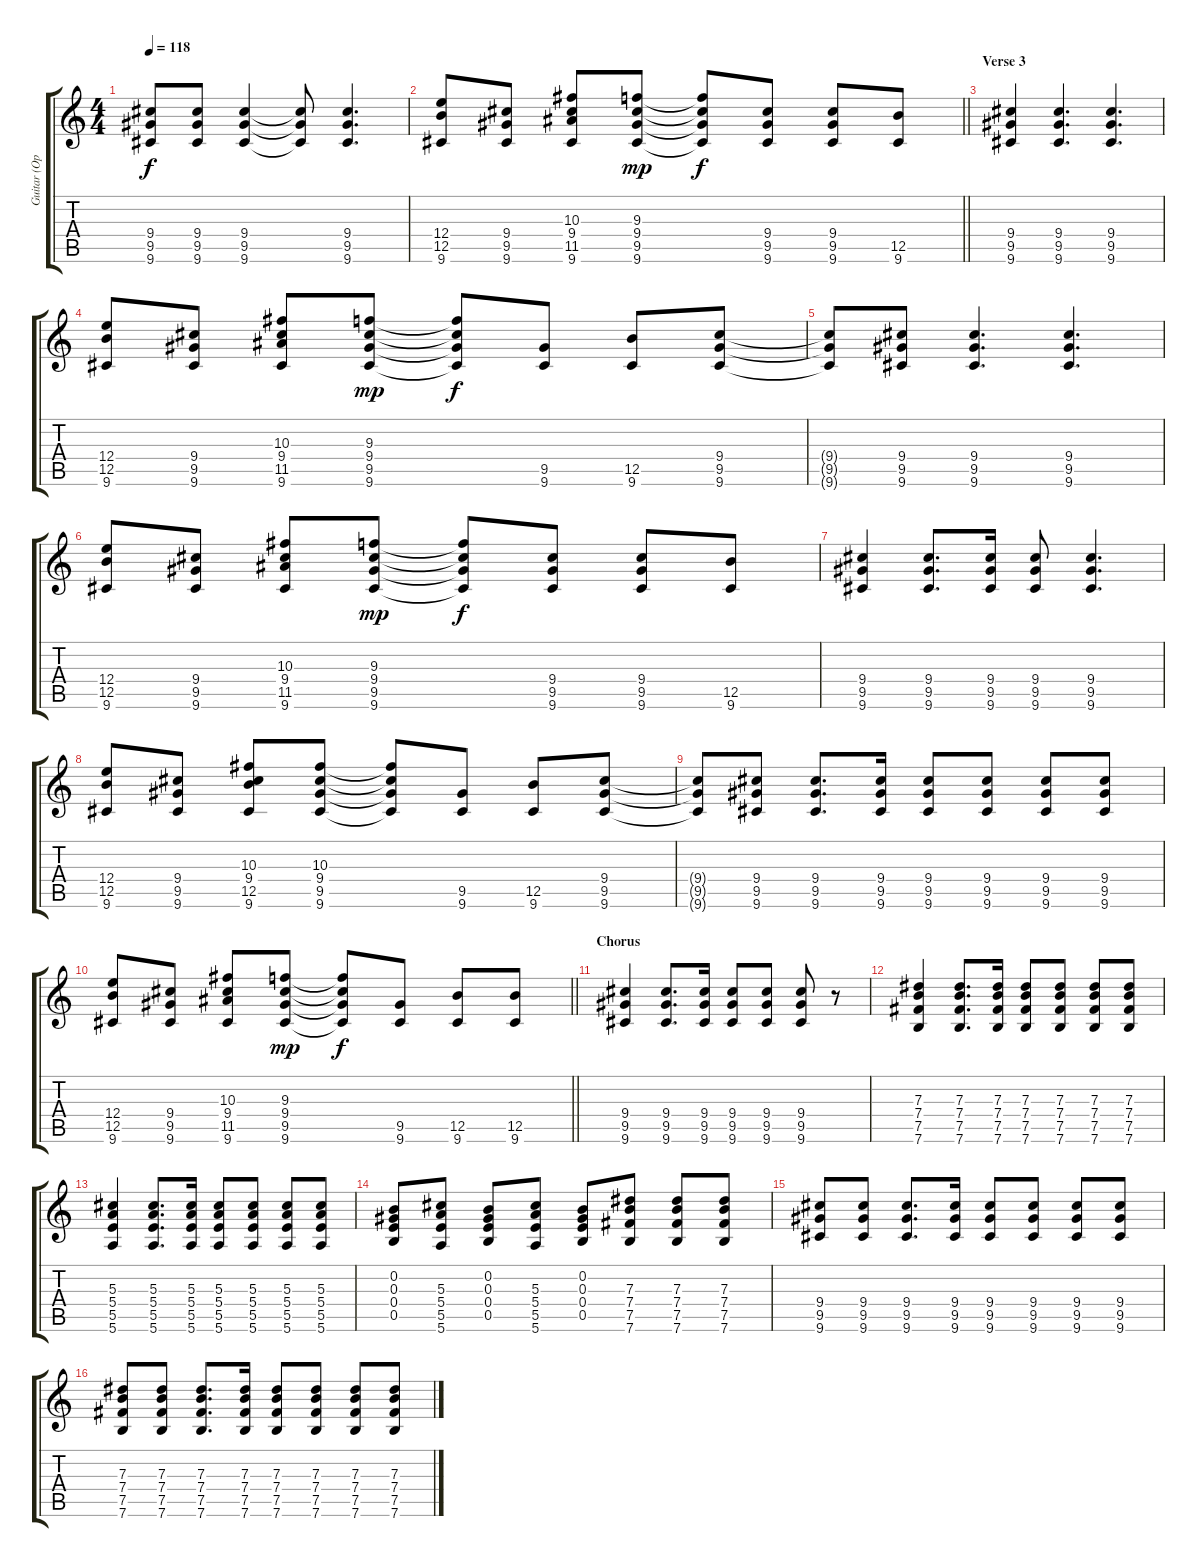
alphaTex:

\track ("Guitar (Open-E)" "Guitar (Op") {instrument electricguitarclean}
\staff {score tabs}
\tuning (E4 B3 Ab3 E3 B2 E2) {hide}
\ts (4 4)
\tempo 118
\clef g2
\ks c
(9.4{t} 9.5{t} 9.6{t}).8{dy f} (9.4 9.5 9.6).8 (9.4 9.5 9.6).4 (9.4{t} 9.5{t} 9.6{t}).8 (9.4 9.5 9.6).4{d} |
\barLineRight lightlight
(12.4 12.5 9.6).8 (9.4 9.5 9.6).8 (10.3 9.4 11.5 9.6).8 (9.3 9.4 9.5 9.6).8{dy mp} (9.3{t} 9.4{t} 9.5{t} 9.6{t}).8{dy f} (9.4 9.5 9.6).8 (9.4 9.5 9.6).8 (12.5 9.6).8 |
\section ("" "Verse 3")
(9.4 9.5 9.6).4 (9.4 9.5 9.6).4{d} (9.4 9.5 9.6).4{d} |
(12.4 12.5 9.6).8 (9.4 9.5 9.6).8 (10.3 9.4 11.5 9.6).8 (9.3 9.4 9.5 9.6).8{dy mp} (9.3{t} 9.4{t} 9.5{t} 9.6{t}).8{dy f} (9.5 9.6).8 (12.5 9.6).8 (9.4 9.5 9.6).8 |
(9.4{t} 9.5{t} 9.6{t}).8 (9.4 9.5 9.6).8 (9.4 9.5 9.6).4{d} (9.4 9.5 9.6).4{d} |
(12.4 12.5 9.6).8 (9.4 9.5 9.6).8 (10.3 9.4 11.5 9.6).8 (9.3 9.4 9.5 9.6).8{dy mp} (9.3{t} 9.4{t} 9.5{t} 9.6{t}).8{dy f} (9.4 9.5 9.6).8 (9.4 9.5 9.6).8 (12.5 9.6).8 |
(9.4 9.5 9.6).4 (9.4 9.5 9.6).8{d} (9.4 9.5 9.6).16 (9.4 9.5 9.6).8 (9.4 9.5 9.6).4{d} |
(12.4 12.5 9.6).8 (9.4 9.5 9.6).8 (10.3 9.4 12.5 9.6).8 (10.3 9.4 9.5 9.6).8 (10.3{t} 9.4{t} 9.5{t} 9.6{t}).8 (9.5 9.6).8 (12.5 9.6).8 (9.4 9.5 9.6).8 |
(9.4{t} 9.5{t} 9.6{t}).8 (9.4 9.5 9.6).8 (9.4 9.5 9.6).8{d} (9.4 9.5 9.6).16 (9.4 9.5 9.6).8 (9.4 9.5 9.6).8 (9.4 9.5 9.6).8 (9.4 9.5 9.6).8 |
\barLineRight lightlight
(12.4 12.5 9.6).8 (9.4 9.5 9.6).8 (10.3 9.4 11.5 9.6).8 (9.3 9.4 9.5 9.6).8{dy mp} (9.3{t} 9.4{t} 9.5{t} 9.6{t}).8{dy f} (9.5 9.6).8 (12.5 9.6).8 (12.5 9.6).8 |
\section ("" "Chorus")
(9.4 9.5 9.6).4 (9.4 9.5 9.6).8{d} (9.4 9.5 9.6).16 (9.4 9.5 9.6).8 (9.4 9.5 9.6).8 (9.4 9.5 9.6).8 r.8 |
(7.3 7.4 7.5 7.6).4 (7.3 7.4 7.5 7.6).8{d} (7.3 7.4 7.5 7.6).16 (7.3 7.4 7.5 7.6).8 (7.3 7.4 7.5 7.6).8 (7.3 7.4 7.5 7.6).8 (7.3 7.4 7.5 7.6).8 |
(5.3 5.4 5.5 5.6).4 (5.3 5.4 5.5 5.6).8{d} (5.3 5.4 5.5 5.6).16 (5.3 5.4 5.5 5.6).8 (5.3 5.4 5.5 5.6).8 (5.3 5.4 5.5 5.6).8 (5.3 5.4 5.5 5.6).8 |
(0.2 0.3 0.4 0.5).8 (5.3 5.4 5.5 5.6).8 (0.2 0.3 0.4 0.5).8 (5.3 5.4 5.5 5.6).8 (0.2 0.3 0.4 0.5).8 (7.3 7.4 7.5 7.6).8 (7.3 7.4 7.5 7.6).8 (7.3 7.4 7.5 7.6).8 |
(9.4 9.5 9.6).8 (9.4 9.5 9.6).8 (9.4 9.5 9.6).8{d} (9.4 9.5 9.6).16 (9.4 9.5 9.6).8 (9.4 9.5 9.6).8 (9.4 9.5 9.6).8 (9.4 9.5 9.6).8 |
(7.3 7.4 7.5 7.6).8 (7.3 7.4 7.5 7.6).8 (7.3 7.4 7.5 7.6).8{d} (7.3 7.4 7.5 7.6).16 (7.3 7.4 7.5 7.6).8 (7.3 7.4 7.5 7.6).8 (7.3 7.4 7.5 7.6).8 (7.3 7.4 7.5 7.6).8
